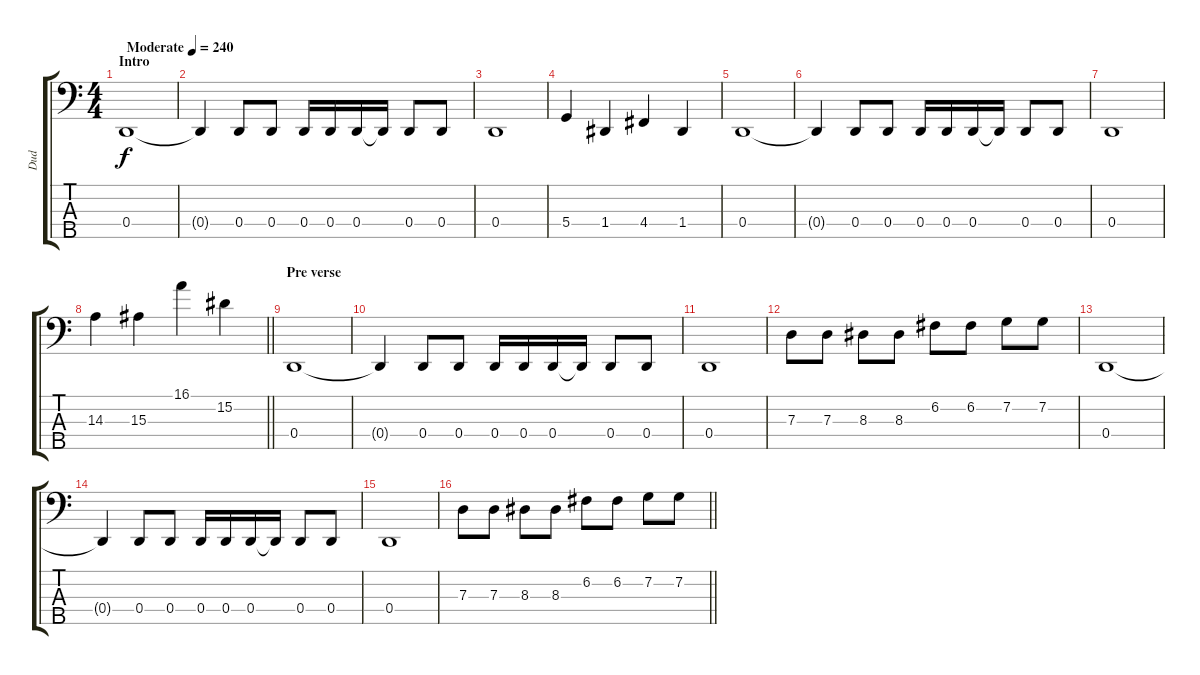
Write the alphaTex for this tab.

\track ("Dud" "Dud") {instrument slapbass1}
\staff {score tabs}
\tuning (F2 C2 G1 D1 A0) {hide}
\ts (4 4)
\section ("" "Intro")
\tempo (240 "Moderate")
\clef f4
\ks c
0.4.1{dy f instrument slapbass1} |
0.4{t}.4 0.4.8 0.4.8 0.4.16 0.4.16 0.4.16 0.4{t}.16 0.4.8 0.4.8 |
0.4.1 |
5.4.4 1.4.4 4.4.4 1.4.4 |
0.4.1 |
0.4{t}.4 0.4.8 0.4.8 0.4.16 0.4.16 0.4.16 0.4{t}.16 0.4.8 0.4.8 |
0.4.1 |
\barLineRight lightlight
14.3.4 15.3.4 16.1.4 15.2.4 |
\section ("" "Pre verse")
0.4.1 |
0.4{t}.4 0.4.8 0.4.8 0.4.16 0.4.16 0.4.16 0.4{t}.16 0.4.8 0.4.8 |
0.4.1 |
7.3.8 7.3.8 8.3.8 8.3.8 6.2.8 6.2.8 7.2.8 7.2.8 |
0.4.1 |
0.4{t}.4 0.4.8 0.4.8 0.4.16 0.4.16 0.4.16 0.4{t}.16 0.4.8 0.4.8 |
0.4.1 |
\barLineRight lightlight
7.3.8 7.3.8 8.3.8 8.3.8 6.2.8 6.2.8 7.2.8 7.2.8
